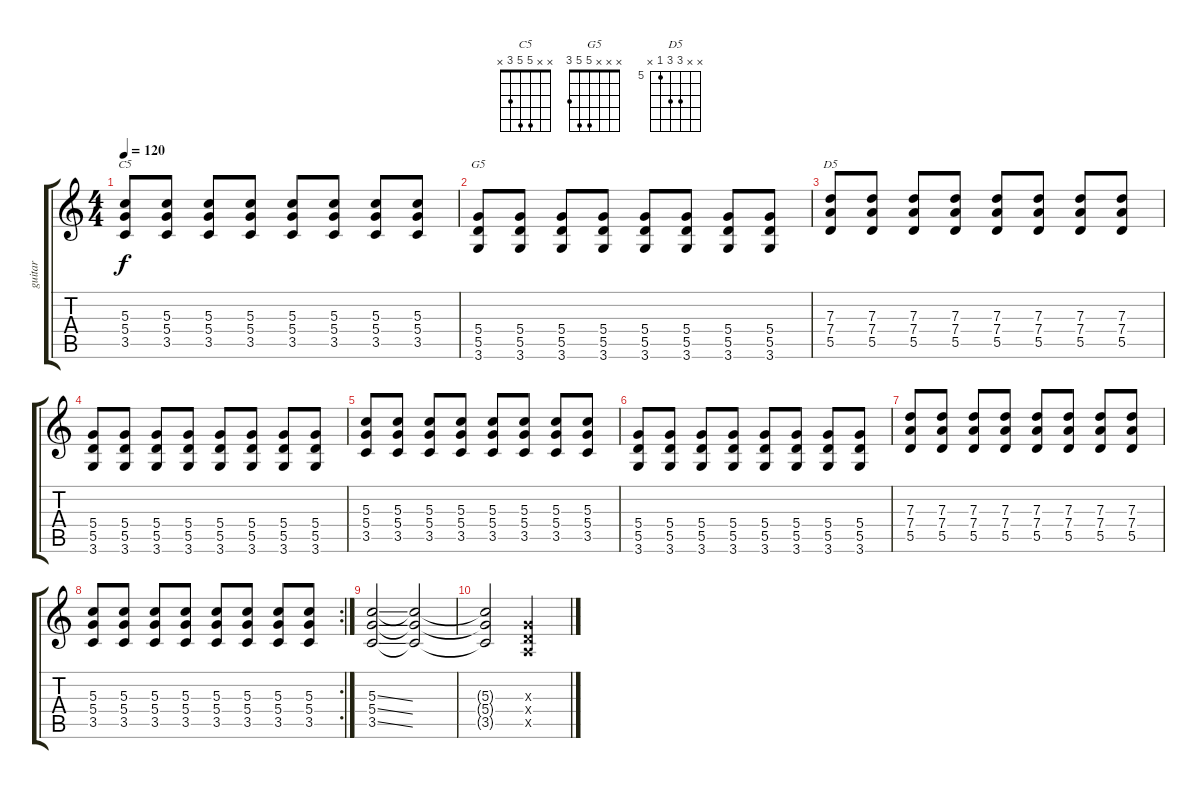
\track ("guitar  " "guitar  ") {instrument distortionguitar}
\staff {score tabs}
\tuning (E4 B3 G3 D3 A2 E2) {hide}
\chord ("C5" x x 5 5 3 x)
\chord ("G5" x x x 5 5 3)
\chord ("D5" x x 7 7 5 x) {firstfret 5}
\ts (4 4)
\tempo 120
\clef g2
\ks c
(5.3 5.4 3.5).8{ch "C5" dy f} (5.3 5.4 3.5).8 (5.3 5.4 3.5).8 (5.3 5.4 3.5).8 (5.3 5.4 3.5).8 (5.3 5.4 3.5).8 (5.3 5.4 3.5).8 (5.3 5.4 3.5).8 |
(5.4 5.5 3.6).8{ch "G5"} (5.4 5.5 3.6).8 (5.4 5.5 3.6).8 (5.4 5.5 3.6).8 (5.4 5.5 3.6).8 (5.4 5.5 3.6).8 (5.4 5.5 3.6).8 (5.4 5.5 3.6).8 |
(7.3 7.4 5.5).8{ch "D5"} (7.3 7.4 5.5).8 (7.3 7.4 5.5).8 (7.3 7.4 5.5).8 (7.3 7.4 5.5).8 (7.3 7.4 5.5).8 (7.3 7.4 5.5).8 (7.3 7.4 5.5).8 |
(5.4 5.5 3.6).8 (5.4 5.5 3.6).8 (5.4 5.5 3.6).8 (5.4 5.5 3.6).8 (5.4 5.5 3.6).8 (5.4 5.5 3.6).8 (5.4 5.5 3.6).8 (5.4 5.5 3.6).8 |
(5.3 5.4 3.5).8 (5.3 5.4 3.5).8 (5.3 5.4 3.5).8 (5.3 5.4 3.5).8 (5.3 5.4 3.5).8 (5.3 5.4 3.5).8 (5.3 5.4 3.5).8 (5.3 5.4 3.5).8 |
(5.4 5.5 3.6).8 (5.4 5.5 3.6).8 (5.4 5.5 3.6).8 (5.4 5.5 3.6).8 (5.4 5.5 3.6).8 (5.4 5.5 3.6).8 (5.4 5.5 3.6).8 (5.4 5.5 3.6).8 |
(7.3 7.4 5.5).8 (7.3 7.4 5.5).8 (7.3 7.4 5.5).8 (7.3 7.4 5.5).8 (7.3 7.4 5.5).8 (7.3 7.4 5.5).8 (7.3 7.4 5.5).8 (7.3 7.4 5.5).8 |
\rc 2
(5.3 5.4 3.5).8 (5.3 5.4 3.5).8 (5.3 5.4 3.5).8 (5.3 5.4 3.5).8 (5.3 5.4 3.5).8 (5.3 5.4 3.5).8 (5.3 5.4 3.5).8 (5.3 5.4 3.5).8 |
(5.3{ss} 5.4{ss} 3.5{ss}).2 (5.3{t} 5.4{t} 3.5{t}).2 |
(5.3{t} 5.4{t} 3.5{t}).2 (0.3{x} 0.4{x} 0.5{x}).2
